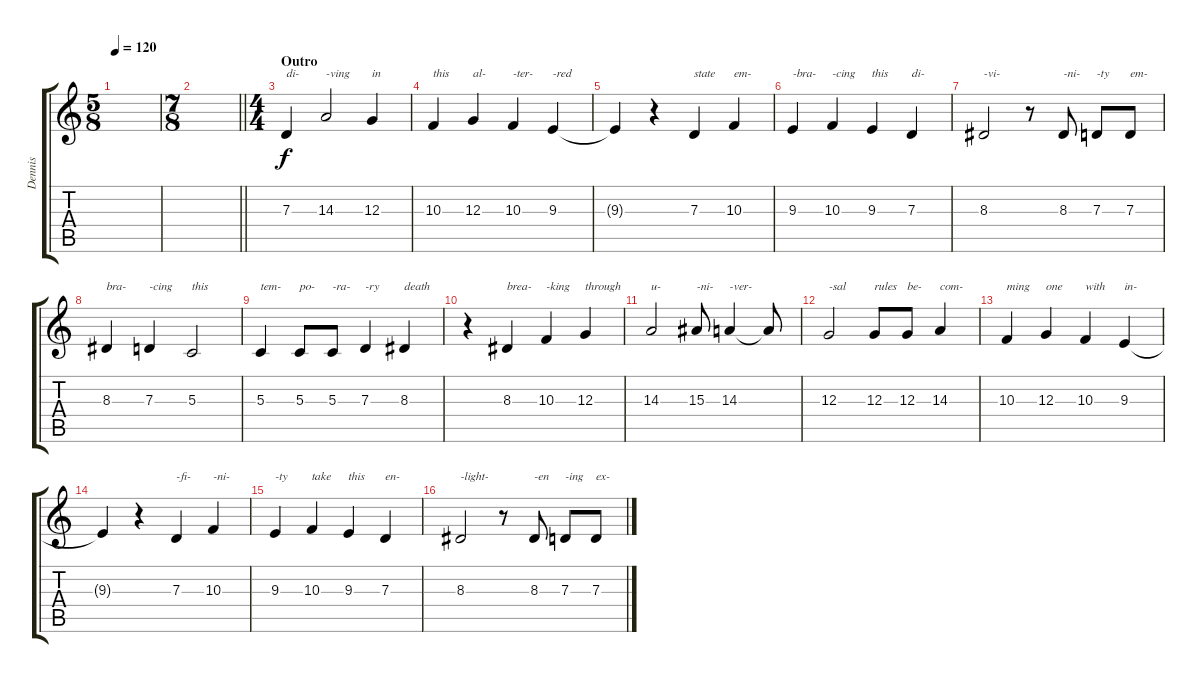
\track ("Dennis" "Dennis") {instrument tenorsax}
\staff {score tabs}
\tuning (E4 B3 G3 D3 A2 E2) {hide}
\ts (5 8)
\tempo 120
\clef g2
\ks c
|
\ts (7 8)
\barLineRight lightlight
|
\ts (4 4)
\section ("" "Outro")
7.3.4{txt "di-"} 14.3.2{txt "-ving"} 12.3.4{txt "in"} |
10.3.4{txt "this"} 12.3.4{txt "al-"} 10.3.4{txt "-ter-"} 9.3.4{txt "-red"} |
9.3{t}.4 r.4 7.3.4{txt "state"} 10.3.4{txt "em-"} |
9.3.4{txt "-bra-"} 10.3.4{txt "-cing"} 9.3.4{txt "this"} 7.3.4{txt "di-"} |
8.3.2{txt "-vi-"} r.8 8.3.8{txt "-ni-"} 7.3.8{txt "-ty"} 7.3.8{txt "em-"} |
8.3.4{txt "bra-"} 7.3.4{txt "-cing"} 5.3.2{txt "this"} |
5.3.4{txt "tem-"} 5.3.8{txt "po-"} 5.3.8{txt "-ra-"} 7.3.4{txt "-ry"} 8.3.4{txt "death"} |
r.4 8.3.4{txt "brea-"} 10.3.4{txt "-king"} 12.3.4{txt "through"} |
14.3.2{txt "u-"} 15.3.8{txt "-ni-"} 14.3.4{txt "-ver-"} 14.3{t}.8 |
12.3.2{txt "-sal"} 12.3.8{txt "rules"} 12.3.8{txt "be-"} 14.3.4{txt "com-"} |
10.3.4{txt "ming"} 12.3.4{txt "one"} 10.3.4{txt "with"} 9.3.4{txt "in-"} |
9.3{t}.4 r.4 7.3.4{txt "-fi-"} 10.3.4{txt "-ni-"} |
9.3.4{txt "-ty"} 10.3.4{txt "take"} 9.3.4{txt "this"} 7.3.4{txt "en-"} |
8.3.2{txt "-light-"} r.8 8.3.8{txt "-en"} 7.3.8{txt "-ing"} 7.3.8{txt "ex-"}
